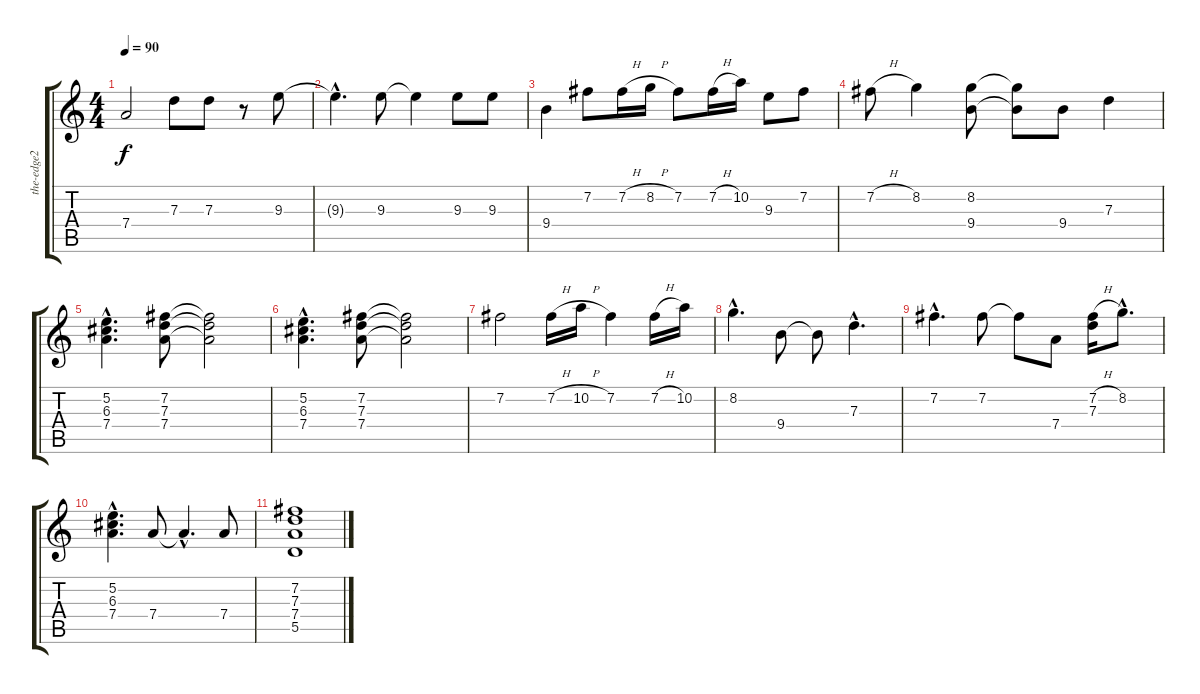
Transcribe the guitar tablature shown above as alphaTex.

\track ("the-edge2" "the-edge2") {instrument electricguitarjazz}
\staff {score tabs}
\tuning (E4 B3 G3 D3 A2 E2) {hide}
\ts (4 4)
\tempo 90
\clef g2
\ks c
7.4{t}.2{dy f} 7.3.8 7.3.8 r.8 9.3.8 |
9.3{hac t}.4{d} 9.3.8 9.3{t}.4 9.3.8 9.3.8 |
9.4.4 7.2.8 7.2{h}.16 8.2{h}.16 7.2.8 7.2{h}.16 10.2.16 9.3.8 7.2.8 |
7.2{h}.8 8.2.4 (8.2 9.4).8 (8.2{t} 9.4{t}).8 9.4.8 7.3.4 |
(5.2{hac} 6.3{hac} 7.4{hac}).4{d} (7.2 7.3 7.4).8 (7.2{t} 7.3{t} 7.4{t}).2 |
(5.2{hac} 6.3{hac} 7.4{hac}).4{d} (7.2 7.3 7.4).8 (7.2{t} 7.3{t} 7.4{t}).2 |
7.2.2 7.2{h}.16 10.2{h}.16 7.2.4 7.2{h}.16 10.2.16 |
8.2{hac}.4{d} 9.4.8 9.4{t}.8 7.3{hac}.4{d} |
7.2{hac}.4{d} 7.2.8 7.2{t}.8 7.4.8 (7.2{h} 7.3).16 8.2{hac}.8{d} |
(5.2{hac} 6.3{hac} 7.4{hac}).4{d} 7.4.8 7.4{hac t}.4{d} 7.4.8 |
(7.2 7.3 7.4 5.5).1
